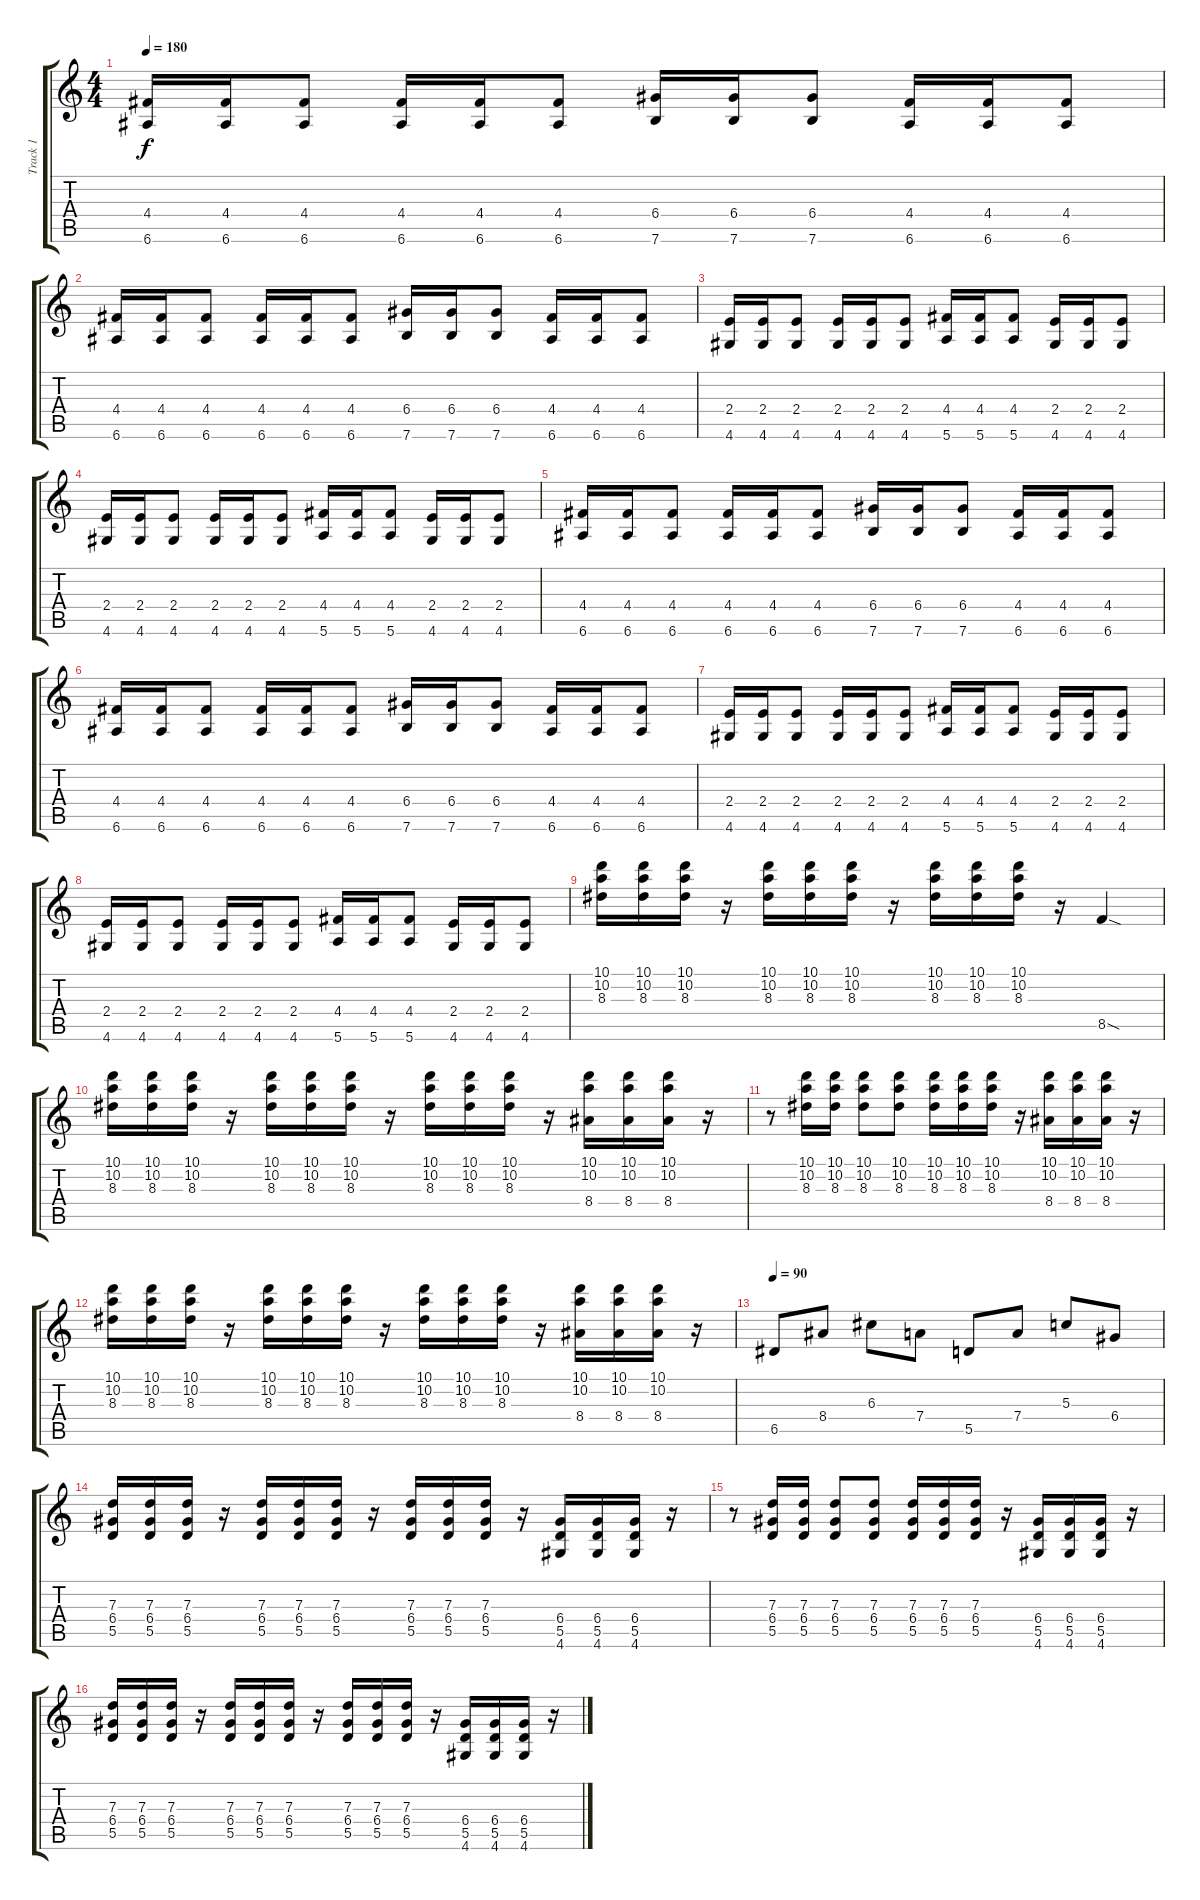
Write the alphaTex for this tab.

\track ("Track 1" "Track 1") {instrument distortionguitar}
\staff {score tabs}
\tuning (E4 B3 G3 D3 A2 E2) {hide}
\ts (4 4)
\tempo 180
\clef g2
\ks c
(4.4 6.6).16{dy f} (4.4 6.6).16 (4.4 6.6).8 (4.4 6.6).16 (4.4 6.6).16 (4.4 6.6).8 (6.4 7.6).16 (6.4 7.6).16 (6.4 7.6).8 (4.4 6.6).16 (4.4 6.6).16 (4.4 6.6).8 |
(4.4 6.6).16 (4.4 6.6).16 (4.4 6.6).8 (4.4 6.6).16 (4.4 6.6).16 (4.4 6.6).8 (6.4 7.6).16 (6.4 7.6).16 (6.4 7.6).8 (4.4 6.6).16 (4.4 6.6).16 (4.4 6.6).8 |
(2.4 4.6).16 (2.4 4.6).16 (2.4 4.6).8 (2.4 4.6).16 (2.4 4.6).16 (2.4 4.6).8 (4.4 5.6).16 (4.4 5.6).16 (4.4 5.6).8 (2.4 4.6).16 (2.4 4.6).16 (2.4 4.6).8 |
(2.4 4.6).16 (2.4 4.6).16 (2.4 4.6).8 (2.4 4.6).16 (2.4 4.6).16 (2.4 4.6).8 (4.4 5.6).16 (4.4 5.6).16 (4.4 5.6).8 (2.4 4.6).16 (2.4 4.6).16 (2.4 4.6).8 |
(4.4 6.6).16 (4.4 6.6).16 (4.4 6.6).8 (4.4 6.6).16 (4.4 6.6).16 (4.4 6.6).8 (6.4 7.6).16 (6.4 7.6).16 (6.4 7.6).8 (4.4 6.6).16 (4.4 6.6).16 (4.4 6.6).8 |
(4.4 6.6).16 (4.4 6.6).16 (4.4 6.6).8 (4.4 6.6).16 (4.4 6.6).16 (4.4 6.6).8 (6.4 7.6).16 (6.4 7.6).16 (6.4 7.6).8 (4.4 6.6).16 (4.4 6.6).16 (4.4 6.6).8 |
(2.4 4.6).16 (2.4 4.6).16 (2.4 4.6).8 (2.4 4.6).16 (2.4 4.6).16 (2.4 4.6).8 (4.4 5.6).16 (4.4 5.6).16 (4.4 5.6).8 (2.4 4.6).16 (2.4 4.6).16 (2.4 4.6).8 |
(2.4 4.6).16 (2.4 4.6).16 (2.4 4.6).8 (2.4 4.6).16 (2.4 4.6).16 (2.4 4.6).8 (4.4 5.6).16 (4.4 5.6).16 (4.4 5.6).8 (2.4 4.6).16 (2.4 4.6).16 (2.4 4.6).8 |
(10.1 10.2 8.3).16 (10.1 10.2 8.3).16 (10.1 10.2 8.3).16 r.16 (10.1 10.2 8.3).16 (10.1 10.2 8.3).16 (10.1 10.2 8.3).16 r.16 (10.1 10.2 8.3).16 (10.1 10.2 8.3).16 (10.1 10.2 8.3).16 r.16 8.5{sod}.4 |
(10.1 10.2 8.3).16 (10.1 10.2 8.3).16 (10.1 10.2 8.3).16 r.16 (10.1 10.2 8.3).16 (10.1 10.2 8.3).16 (10.1 10.2 8.3).16 r.16 (10.1 10.2 8.3).16 (10.1 10.2 8.3).16 (10.1 10.2 8.3).16 r.16 (10.1 10.2 8.4).16 (10.1 10.2 8.4).16 (10.1 10.2 8.4).16 r.16 |
r.8 (10.1 10.2 8.3).16 (10.1 10.2 8.3).16 (10.1 10.2 8.3).8 (10.1 10.2 8.3).8 (10.1 10.2 8.3).16 (10.1 10.2 8.3).16 (10.1 10.2 8.3).16 r.16 (10.1 10.2 8.4).16 (10.1 10.2 8.4).16 (10.1 10.2 8.4).16 r.16 |
(10.1 10.2 8.3).16 (10.1 10.2 8.3).16 (10.1 10.2 8.3).16 r.16 (10.1 10.2 8.3).16 (10.1 10.2 8.3).16 (10.1 10.2 8.3).16 r.16 (10.1 10.2 8.3).16 (10.1 10.2 8.3).16 (10.1 10.2 8.3).16 r.16 (10.1 10.2 8.4).16 (10.1 10.2 8.4).16 (10.1 10.2 8.4).16 r.16 |
\tempo 90
6.5.8 8.4.8 6.3.8 7.4.8 5.5.8 7.4.8 5.3.8 6.4.8 |
(7.3 6.4 5.5).16 (7.3 6.4 5.5).16 (7.3 6.4 5.5).16 r.16 (7.3 6.4 5.5).16 (7.3 6.4 5.5).16 (7.3 6.4 5.5).16 r.16 (7.3 6.4 5.5).16 (7.3 6.4 5.5).16 (7.3 6.4 5.5).16 r.16 (6.4 5.5 4.6).16 (6.4 5.5 4.6).16 (6.4 5.5 4.6).16 r.16 |
r.8 (7.3 6.4 5.5).16 (7.3 6.4 5.5).16 (7.3 6.4 5.5).8 (7.3 6.4 5.5).8 (7.3 6.4 5.5).16 (7.3 6.4 5.5).16 (7.3 6.4 5.5).16 r.16 (6.4 5.5 4.6).16 (6.4 5.5 4.6).16 (6.4 5.5 4.6).16 r.16 |
(7.3 6.4 5.5).16 (7.3 6.4 5.5).16 (7.3 6.4 5.5).16 r.16 (7.3 6.4 5.5).16 (7.3 6.4 5.5).16 (7.3 6.4 5.5).16 r.16 (7.3 6.4 5.5).16 (7.3 6.4 5.5).16 (7.3 6.4 5.5).16 r.16 (6.4 5.5 4.6).16 (6.4 5.5 4.6).16 (6.4 5.5 4.6).16 r.16
